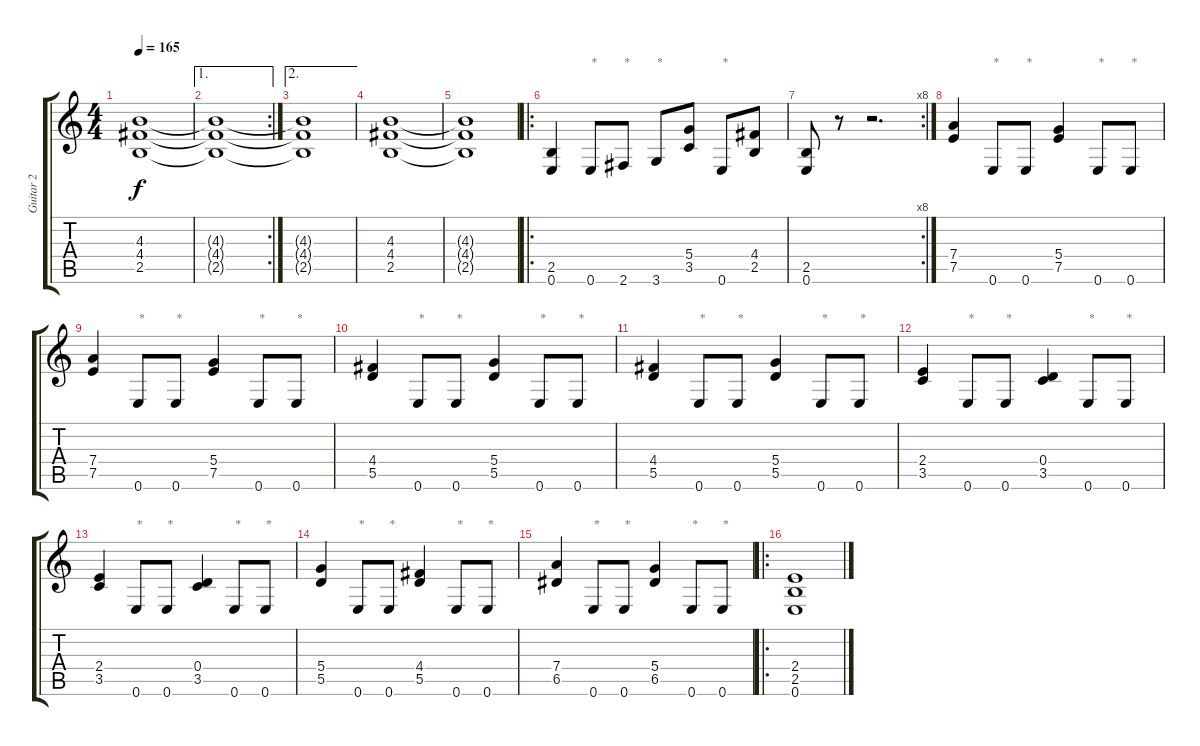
\track ("Guitar 2" "Guitar 2") {instrument distortionguitar}
\staff {score tabs}
\tuning (E4 B3 G3 D3 A2 E2) {hide}
\ts (4 4)
\tempo 165
\clef g2
\ks c
(4.3 4.4 2.5).1{dy f} |
\ae 1
\rc 2
(4.3{t} 4.4{t} 2.5{t}).1 |
\ae 2
(4.3{t} 4.4{t} 2.5{t}).1 |
(4.3 4.4 2.5).1 |
(4.3{t} 4.4{t} 2.5{t}).1 |
\ro
(2.5 0.6).4{volume 16} 0.6.8{txt "*"} 2.6.8{txt "*"} 3.6.8{txt "*"} (5.4 3.5).8 0.6.8{txt "*"} (4.4 2.5).8 |
\rc 8
(2.5 0.6).8 r.8 r.2{d} |
(7.4 7.5).4 0.6.8{txt "*"} 0.6.8{txt "*"} (5.4 7.5).4 0.6.8{txt "*"} 0.6.8{txt "*"} |
(7.4 7.5).4 0.6.8{txt "*"} 0.6.8{txt "*"} (5.4 7.5).4 0.6.8{txt "*"} 0.6.8{txt "*"} |
(4.4 5.5).4 0.6.8{txt "*"} 0.6.8{txt "*"} (5.4 5.5).4 0.6.8{txt "*"} 0.6.8{txt "*"} |
(4.4 5.5).4 0.6.8{txt "*"} 0.6.8{txt "*"} (5.4 5.5).4 0.6.8{txt "*"} 0.6.8{txt "*"} |
(2.4 3.5).4 0.6.8{txt "*"} 0.6.8{txt "*"} (0.4 3.5).4 0.6.8{txt "*"} 0.6.8{txt "*"} |
(2.4 3.5).4 0.6.8{txt "*"} 0.6.8{txt "*"} (0.4 3.5).4 0.6.8{txt "*"} 0.6.8{txt "*"} |
(5.4 5.5).4 0.6.8{txt "*"} 0.6.8{txt "*"} (4.4 5.5).4 0.6.8{txt "*"} 0.6.8{txt "*"} |
(7.4 6.5).4 0.6.8{txt "*"} 0.6.8{txt "*"} (5.4 6.5).4 0.6.8{txt "*"} 0.6.8{txt "*"} |
\ro
(2.4 2.5 0.6).1{volume 10}
